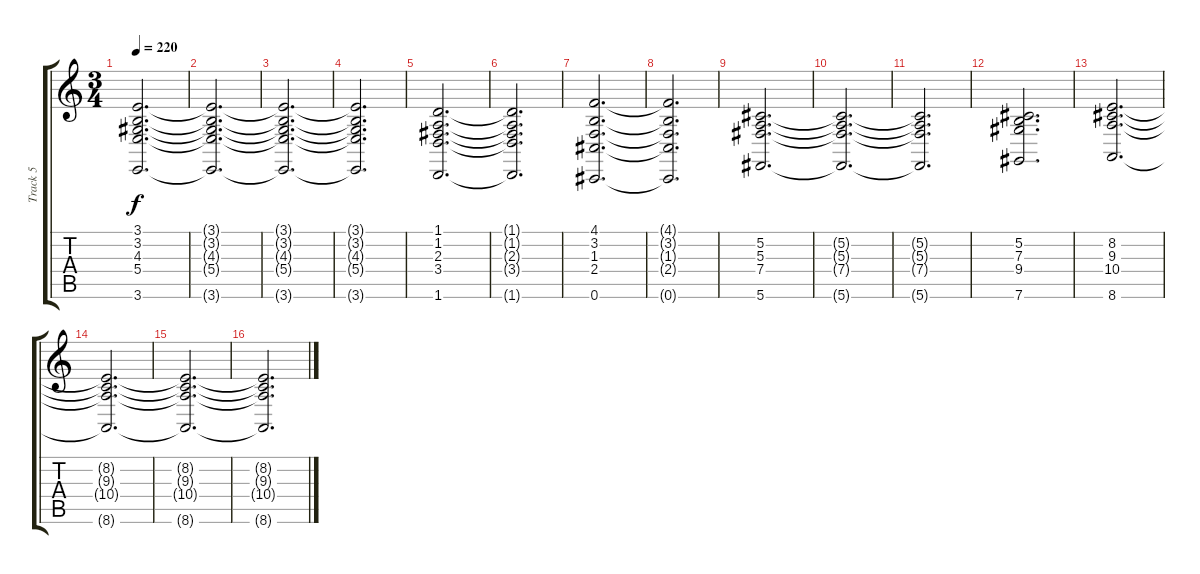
\track ("Track 5" "Track 5") {instrument pad2warm}
\staff {score tabs}
\tuning (Db4 Ab3 E3 B2 Gb2 Db2) {hide}
\ts (3 4)
\tempo 220
\clef g2
\ks c
(3.1 3.2 4.3 5.4 3.6).2{d dy f} |
(3.1{t} 3.2{t} 4.3{t} 5.4{t} 3.6{t}).2{d} |
(3.1{t} 3.2{t} 4.3{t} 5.4{t} 3.6{t}).2{d} |
(3.1{t} 3.2{t} 4.3{t} 5.4{t} 3.6{t}).2{d} |
(1.1 1.2 2.3 3.4 1.6).2{d} |
(1.1{t} 1.2{t} 2.3{t} 3.4{t} 1.6{t}).2{d} |
(4.1 3.2 1.3 2.4 0.6).2{d} |
(4.1{t} 3.2{t} 1.3{t} 2.4{t} 0.6{t}).2{d} |
(5.2 5.3 7.4 5.6).2{d} |
(5.2{t} 5.3{t} 7.4{t} 5.6{t}).2{d} |
(5.2{t} 5.3{t} 7.4{t} 5.6{t}).2{d} |
(5.2 7.3 9.4 7.6).2{d} |
(8.2 9.3 10.4 8.6).2{d} |
(8.2{t} 9.3{t} 10.4{t} 8.6{t}).2{d} |
(8.2{t} 9.3{t} 10.4{t} 8.6{t}).2{d} |
(8.2{t} 9.3{t} 10.4{t} 8.6{t}).2{d}
